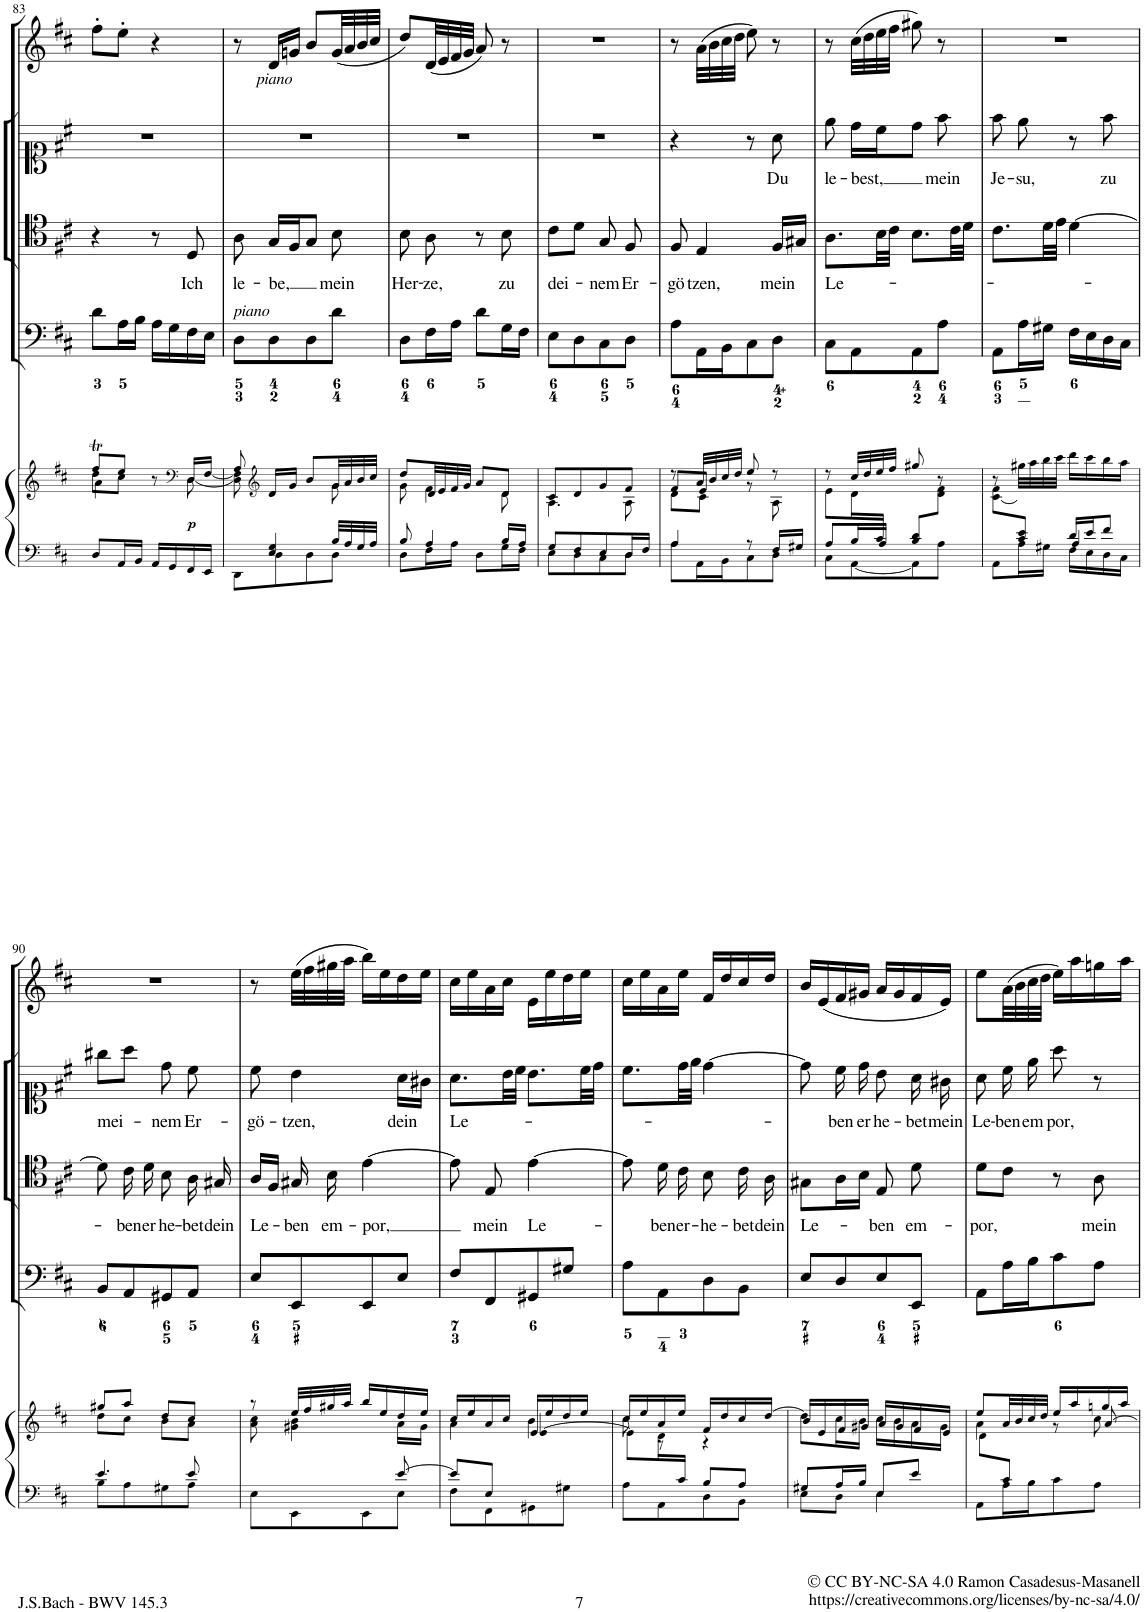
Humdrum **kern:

**kern	**kern	**dynam	**kern	**dynam	**kern	**text	**kern	**text	**kern	**dynam
*part5	*part5	*part5	*part4	*part4	*part3	*part3	*part2	*part2	*part1	*part1
*staff6	*staff5	*staff5/6	*staff4	*staff4	*staff3	*staff3	*staff2	*staff2	*staff1	*staff1
*I"Piano reduction	*	*	*I"Continuo	*	*I"Tenore	*	*I"Soprano	*	*I"(Violino)	*
*I'Pno	*	*	*	*	*	*	*	*	*I'Vln	*
!!LO:PB:g=z
*clefF4	*clefG2	*	*clefF4	*	*clefC4	*	*clefC1	*	*clefG2	*
*k[f#c#]	*k[f#c#]	*	*k[f#c#]	*	*k[f#c#]	*	*k[f#c#]	*	*k[f#c#]	*
*M2/4	*M2/4	*	*M2/4	*	*M2/4	*	*M2/4	*	*M2/4	*
=83	=83	=83	=83	=83	=83	=83	=83	=83	=83	=83
*	*^	*	*	*	*	*	*	*	*	*
*	*	*^	*	*	*	*	*	*	*	*	*
8D/L	8ff#t/L	8dd\L	4a\	.	8d\L	.	4r	.	2r	.	8ff#'\L	.
16AA/L	8ee/J	8cc#\J	.	.	16A\L	.	.	.	.	.	8ee'\J	.
16BB/JJ	.	.	.	.	16B\JJ	.	.	.	.	.	.	.
16AA/LL	8r	8ryy	4ryy	.	16A\LL	.	8r	.	.	.	4r	.
16GG/	.	.	.	.	16G\	.	.	.	.	.	.	.
*	*clefF4	*	*	*	*	*	*	*	*	*	*	*
!	!	!	!	!LO:DY:b	!	!	!	!LO:LY:b	!	!	!	!
16FF#/	[<16D/LL	8D\	.	p	16F#\	.	8D/	Ich	.	.	.	.
16EE/JJ	[<16F#/JJ	.	.	.	16E\JJ	.	.	.	.	.	.	.
*	*	*v	*v	*	*	*	*	*	*	*	*	*
=84	=84	=84	=84	=84	=84	=84	=84	=84	=84	=84	=84
*^	*	*	*	*	*	*	*	*	*	*	*
!	!	!	!	!	!	!LO:DY:a	!	!LO:LY:b	!	!	!	!
8ryy	8DD\L	8A/	8D\] 8F#\]	.	8D\L	other-dynamics	8A\	le-	2r	.	8r	.
*	*	*clefG2	*	*	*	*	*	*	*	*	*	*
!	!	!	!	!	!	!	!	!LO:LY:b	!	!	!	!LO:DY:b
4E/ 4G/	8D\	16d/LL	4ryy	.	8D\	.	16G/LL	-be,	.	.	16d/LL	other-dynamics
.	.	16g/JJ	.	.	.	.	16F#/J	.	.	.	16gn/JJ	.
.	8D\	8b/L	.	.	8D\	.	8G/J	.	.	.	8b/L	.
!	!	!	!	!	!	!	!	!LO:LY:b	!	!	!	!
32B/LLL	8D\J	32g/LL	8g\	.	8d\J	.	8B\	mein	.	.	(32g/LL	.
32A/	.	32a/	.	.	.	.	.	.	.	.	32a/	.
32G/	.	32b/	.	.	.	.	.	.	.	.	32b/	.
32A/JJJ	.	32cc#/JJJ	.	.	.	.	.	.	.	.	32cc#/JJJ	.
=85	=85	=85	=85	=85	=85	=85	=85	=85	=85	=85	=85	=85
!	!	!	!	!	!	!	!	!LO:LY:b	!	!	!	!
8B/	8D\L	8dd/L	8g\	.	8D\L	.	8B\	Her-	2r	.	8dd/L)	.
!	!	!	!	!	!	!	!	!LO:LY:b	!	!	!	!
4A/	16F#\L	32d/LL	4f#\	.	16F#\L	.	8A\	-ze,	.	.	(32d/LL	.
.	.	32e/	.	.	.	.	.	.	.	.	32e/	.
.	16A\JJ	32f#/	.	.	16A\JJ	.	.	.	.	.	32f#/	.
.	.	32g/JJJ	.	.	.	.	.	.	.	.	32g/JJJ	.
.	8D\L	8a/L	.	.	8d\L	.	8r	.	.	.	8a/)	.
!	!	!	!	!	!	!	!	!LO:LY:b	!	!	!	!
16B/LL	16G\L	8d/J	8d\	.	16G\L	.	8B\	zu	.	.	8r	.
16A/JJ	16F#\JJ	.	.	.	16F#\JJ	.	.	.	.	.	.	.
=86	=86	=86	=86	=86	=86	=86	=86	=86	=86	=86	=86	=86
!	!	!	!	!	!	!	!	!LO:LY:b	!	!	!	!
8G/L	8E\L	8c#/L	4.A\	.	8E\L	.	8c#\L	dei-	2r	.	2r	.
8F#/	8D\	8d/	.	.	8D\	.	8d\J	.	.	.	.	.
!	!	!	!	!	!	!	!	!LO:LY:b	!	!	!	!
8E/	8C#\	8g/	.	.	8C#\	.	8G/	-nem	.	.	.	.
!	!	!	!	!	!	!	!	!LO:LY:b	!	!	!	!
16D/L	8D\J	8f#/J	8A\	.	8D\J	.	8F#/	Er-	.	.	.	.
16F#/JJ	.	.	.	.	.	.	.	.	.	.	.	.
=87	=87	=87	=87	=87	=87	=87	=87	=87	=87	=87	=87	=87
*	*	*	*^	*	*	*	*	*	*	*	*	*
!	!	!	!	!	!	!	!	!	!LO:LY:b	!	!	!	!
4A/	8A\L	8r	8d\L	8f#/L	.	8A\L	.	8F#/	-gö-	4r	.	8r	.
!	!	!	!	!	!	!	!	!	!LO:LY:b	!	!	!	!
.	16AA\L	32a/LLL	8c#\J	8e/J	.	16AA\L	.	4E/	-tzen,	.	.	(32a\LLL	.
.	.	32b/	.	.	.	.	.	.	.	.	.	32b\	.
.	16BB\J	32cc#/	.	.	.	16BB\J	.	.	.	.	.	32cc#\	.
.	.	32dd/JJJ	.	.	.	.	.	.	.	.	.	32dd\JJJ	.
8r	8C#\	8ee/	8r	4ryy	.	8C#\	.	.	.	8r	.	8ee\)	.
!	!	!	!	!	!	!	!	!	!LO:LY:b	!	!LO:LY:b	!	!
16F#/LL	8D\J	8r	8A\	.	.	8D\J	.	16F#/LL	mein	8a\	Du	8r	.
16G#X/JJ	.	.	.	.	.	.	.	16G#X/JJ	.	.	.	.	.
=88	=88	=88	=88	=88	=88	=88	=88	=88	=88	=88	=88	=88	=88
*	*^	*	*	*	*	*	*	*	*	*	*	*	*
!	!	!	!	!	!	!	!	!	!	!LO:LY:b	!	!LO:LY:b	!	!
8.ryy	8A/L	8C#\L	8r	8e\L	4.ryy	.	8C#\L	.	8.A\L	Le-	8ee\	le-	8r	.
!	!	!	!	!	!	!	!	!	!	!	!	!LO:LY:b	!	!
.	16B/L	[8AA\	32cc#/LLL	16d\L	.	.	8AA\	.	.	.	16dd\LL	-best,	(32cc#\LLL	.
.	.	.	32dd/	.	.	.	.	.	.	.	.	.	32dd\	.
16c#/JJ	16A/JJ	.	32ee/	16ryy	.	.	.	.	32B\LL	.	16cc#\J	.	32ee\	.
.	.	.	32ff#/JJJ	.	.	.	.	.	32c#\JJJ	.	.	.	32ff#\JJJ	.
4ryy	8B/ 8d/L	8AA\]	8gg#X/	4ryy	.	.	8AA\	.	8.B\L	.	8dd\J	.	8gg#X\)	.
!	!	!	!	!	!	!	!	!	!	!	!	!LO:LY:b	!	!
.	8ryy	8A\J	8r	.	8d\ 8f#\J	.	8A\J	.	.	.	8ff#\	mein	8r	.
.	.	.	.	.	.	.	.	.	32c#\LL	.	.	.	.	.
.	.	.	.	.	.	.	.	.	32d\JJJ	.	.	.	.	.
*	*	*	*	*v	*v	*	*	*	*	*	*	*	*	*
=89	=89	=89	=89	=89	=89	=89	=89	=89	=89	=89	=89	=89	=89
!	!	!	!	!	!	!	!	!	!	!	!LO:LY:b	!	!
8ryy	8AA\L	4ryy	8r	[8c#\ 8f#\L	.	8AA\L	.	8.c#\L	.	8ff#\	Je-	2r	.
!	!	!	!	!	!	!	!	!	!	!	!LO:LY:b	!	!
8c#/] 8e/J	16A\L	.	32gg#X\LLL	4.ryy	.	16A\L	.	.	.	8ee\	-su,	.	.
.	.	.	32aa\	.	.	.	.	.	.	.	.	.	.
.	16G#X\JJ	.	32bb\	.	.	16G#X\JJ	.	32d\LL	.	.	.	.	.
.	.	.	32ccc#\JJJ	.	.	.	.	32e\JJJ	.	.	.	.	.
16d/LL	16F#\LL	4A/	16ddd\LL	.	.	16F#\LL	.	[4d\	.	8r	.	.	.
16e/J	16E\	.	16ccc#\	.	.	16E\	.	.	.	.	.	.	.
!	!	!	!	!	!	!	!	!	!	!	!LO:LY:b	!	!
8f#/J	16D\	.	16bb\	.	.	16D\	.	.	.	8ff#\	zu	.	.
.	16C#\JJ	.	16aa\JJ	.	.	16C#\JJ	.	.	.	.	.	.	.
*	*v	*v	*	*	*	*	*	*	*	*	*	*	*
!!LO:LB:g=z
=90	=90	=90	=90	=90	=90	=90	=90	=90	=90	=90	=90	=90
!	!	!	!	!	!	!	!	!	!	!LO:LY:b	!	!
4.e/	8B\L	8gg#X/L	8dd\L	.	8BB/L	.	8d\]	.	8gg#X\L	mei-	2r	.
!	!	!	!	!	!	!	!	!LO:LY:b	!	!	!	!
.	8A\	8aa/J	8cc#\J	.	8AA/	.	16c#\	-ben	8aa\J	.	.	.
!	!	!	!	!	!	!	!	!LO:LY:b	!	!	!	!
.	.	.	.	.	.	.	16d\	er-	.	.	.	.
!	!	!	!	!	!	!	!	!LO:LY:b	!	!LO:LY:b	!	!
.	8G#X\	8dd/L	8b\L	.	8GG#X/	.	8B\	-he-	8dd\	-nem	.	.
!	!	!	!	!	!	!	!	!LO:LY:b	!	!LO:LY:b	!	!
8e/	8A\J	8cc#/J	8a\J	.	8AA/J	.	16A\	-bet	8cc#\	Er-	.	.
!	!	!	!	!	!	!	!	!LO:LY:b	!	!	!	!
.	.	.	.	.	.	.	16G#X/	dein	.	.	.	.
=91	=91	=91	=91	=91	=91	=91	=91	=91	=91	=91	=91	=91
!	!	!	!	!	!	!	!	!LO:LY:b	!	!LO:LY:b	!	!
4.ryy	8E\L	8r	8a\ 8cc#\	.	8E/L	.	16A/LL	Le-	8cc#\	-gö-	8r	.
.	.	.	.	.	.	.	16F#/JJ	.	.	.	.	.
!	!	!	!	!	!	!	!	!LO:LY:b	!	!LO:LY:b	!	!
.	8EE\	32ee/LLL	4g#X\ 4b\	.	8EE/	.	16G#X/	-ben	4b\	-tzen,	(32ee\LLL	.
.	.	32ff#/	.	.	.	.	.	.	.	.	32ff#\	.
!	!	!	!	!	!	!	!	!LO:LY:b	!	!	!	!
.	.	32gg#X/	.	.	.	.	16B\	em-	.	.	32gg#X\	.
.	.	32aa/JJJ	.	.	.	.	.	.	.	.	32aa\JJJ	.
!	!	!	!	!	!	!	!	!LO:LY:b	!	!	!	!
.	8EE\	16bb/LL	.	.	8EE/	.	[4e\	-por,	.	.	16bb\LL)	.
.	.	16ee/	.	.	.	.	.	.	.	.	16ee\	.
!	!	!	!	!	!	!	!	!	!	!LO:LY:b	!	!
[8e/	8E\J	16dd/	16a\LL	.	8E/J	.	.	.	16a\LL	dein	16dd\	.
.	.	16ee/JJ	16g#\JJ	.	.	.	.	.	16g#X\JJ	.	16ee\JJ	.
=92	=92	=92	=92	=92	=92	=92	=92	=92	=92	=92	=92	=92
*	*	*	*^	*	*	*	*	*	*	*	*	*
!	!	!	!	!	!	!	!	!	!	!	!LO:LY:b	!	!
8e/L]	8F#\L	16cc#/LL	4a\	4ryy	.	8F#/L	.	8e\]	.	8.a\L	Le-	16cc#\LL	.
.	.	16ee/	.	.	.	.	.	.	.	.	.	16ee\	.
!	!	!	!	!	!	!	!	!	!LO:LY:b	!	!	!	!
8E/J	8FF#\	16a/	.	.	.	8FF#/	.	8E/	mein	.	.	16a\	.
.	.	16cc#/JJ	.	.	.	.	.	.	.	32b\LL	.	16cc#\JJ	.
.	.	.	.	.	.	.	.	.	.	32cc#\JJJ	.	.	.
!	!	!	!	!	!	!	!	!	!LO:LY:b	!	!	!	!
4ryy	8GG#X\	16e/LL	4b\	[4e/	.	8GG#X/	.	[4e\	Le-	8.b\L	.	16e\LL	.
.	.	16ee/	.	.	.	.	.	.	.	.	.	16ee\	.
.	8G#X\J	16dd/	.	.	.	8G#X/J	.	.	.	.	.	16dd\	.
.	.	16ee/JJ	.	.	.	.	.	.	.	32cc#\LL	.	16ee\JJ	.
.	.	.	.	.	.	.	.	.	.	32dd\JJJ	.	.	.
=93	=93	=93	=93	=93	=93	=93	=93	=93	=93	=93	=93	=93	=93
8.ryy	8A\L	16cc#/LL	8cc#\	8e\L]	.	8A\L	.	8e\]	.	8.cc#\L	.	16cc#\LL	.
.	.	16ee/	.	.	.	.	.	.	.	.	.	16ee\	.
!	!	!	!	!	!	!	!	!	!LO:LY:b	!	!	!	!
.	8AA\	16a/	8r	16d\L	.	8AA\	.	16d\	-ben	.	.	16a\	.
!	!	!	!	!	!	!	!	!	!LO:LY:b	!	!	!	!
16c#/JJ	.	16ee/JJ	.	4ryy	.	.	.	16c#\	er-	32dd\LL	.	16ee\JJ	.
.	.	.	.	.	.	.	.	.	.	32ee\JJJ	.	.	.
!	!	!	!	!	!	!	!	!	!LO:LY:b	!	!	!	!
8B/L	8D\	16f#/LL	4r	.	.	8D\	.	8B\	-he-	[4dd\	.	16f#/LL	.
.	.	16dd/	.	.	.	.	.	.	.	.	.	16dd/	.
!	!	!	!	!	!	!	!	!	!LO:LY:b	!	!	!	!
8A/J	8BB\J	16cc#/	.	.	.	8BB\J	.	16c#\	-bet	.	.	16cc#/	.
!	!	!	!	!	!	!	!	!	!LO:LY:b	!	!	!	!
.	.	[16dd/JJ	.	16ryy	.	.	.	16A\	dein	.	.	16dd/JJ	.
=94	=94	=94	=94	=94	=94	=94	=94	=94	=94	=94	=94	=94	=94
!	!	!	!	!	!	!	!	!	!LO:LY:b	!	!	!	!
*	*	*	*v	*v	*	*	*	*	*	*	*	*	*
8G#X/L	8E\L	16b/LL	8dd\L]	.	8E/L	.	8G#X\L	Le-	8dd\]	.	16b/LL	.
.	.	16e/	.	.	.	.	.	.	.	.	(16e/	.
!	!	!	!	!	!	!	!	!	!	!LO:LY:b	!	!
16A/L	8D\J	16f#/	16cc#\L	.	8D/	.	16A\L	.	16cc#\	-ben	16f#/	.
!	!	!	!	!	!	!	!	!	!	!LO:LY:b	!	!
16B/JJ	.	16g#X/JJ	16b\JJ	.	.	.	16B\JJ	.	16dd\	er-	16g#X/JJ	.
!	!	!	!	!	!	!	!	!LO:LY:b	!	!LO:LY:b	!	!
8E/L	4E\	16a/LL	16cc#\LL	.	8E/	.	8E/	-ben	8b\	-he-	16a/LL	.
.	.	16g#/	16b\	.	.	.	.	.	.	.	16g#/	.
!	!	!	!	!	!	!	!	!LO:LY:b	!	!LO:LY:b	!	!
8e/J	.	16f#/	16a\	.	8EE/J	.	8d\	em-	16a\	-bet	16f#/	.
!	!	!	!	!	!	!	!	!	!	!LO:LY:b	!	!
.	.	16e/JJ	16g#\JJ	.	.	.	.	.	16g#X\	mein	16e/JJ)	.
=95	=95	=95	=95	=95	=95	=95	=95	=95	=95	=95	=95	=95
*	*	*	*^	*	*	*	*	*	*	*	*	*
!	!	!	!	!	!	!	!	!	!LO:LY:b	!	!LO:LY:b	!	!
8ryy	8AA\L	8ee/L	4a\	8d\L	.	8AA\L	.	8d\L	-por,	8a\	Le-	8ee\L	.
!	!	!	!	!	!	!	!	!	!	!	!LO:LY:b	!	!
8c#/J	16A\L	32a/LL	.	4ryy	.	16A\L	.	8c#\J	.	16cc#\	-ben	(32a\LL	.
.	.	32b/	.	.	.	.	.	.	.	.	.	32b\	.
!	!	!	!	!	!	!	!	!	!	!	!LO:LY:b	!	!
.	16B\J	32cc#/	.	.	.	16B\J	.	.	.	16ee\	em-	32cc#\	.
.	.	32dd/JJJ	.	.	.	.	.	.	.	.	.	32dd\JJJ	.
!	!	!	!	!	!	!	!	!	!	!	!LO:LY:b	!	!
8ryy	8c#\	16ee/LL	8r	.	.	8c#\	.	8r	.	8aa\	-por,	16ee\LL)	.
.	.	16aa/	.	.	.	.	.	.	.	.	.	16aa\	.
!	!	!	!	!	!	!	!	!	!LO:LY:b	!	!	!	!
8ryy	8A\J	16ggn/	8cc#\	[8a/	.	8A\J	.	8A\	mein	8r	.	16ggn\	.
.	.	16aa/JJ	.	.	.	.	.	.	.	.	.	16aa\JJ	.
*v	*v	*	*	*	*	*	*	*	*	*	*	*	*
*	*v	*v	*v	*	*	*	*	*	*	*	*	*
=	=	=	=	=	=	=	=	=	=	=
*-	*-	*-	*-	*-	*-	*-	*-	*-	*-	*-
